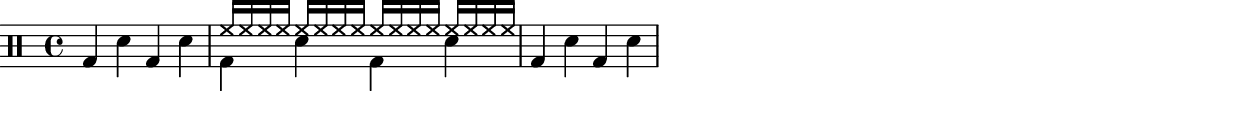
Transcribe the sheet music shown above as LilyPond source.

%% Generated by lilypond-book.py
%% Options: [exampleindent=10.16\mm,indent=0\mm,line-width=160\mm]
\include "lilypond-book-preamble.ly"


% ****************************************************************
% Start cut-&-pastable-section
% ****************************************************************



\paper {
  indent = 0\mm
  line-width = 160\mm
  % offset the left padding, also add 1mm as lilypond creates cropped
  % images with a little space on the right
  line-width = #(- line-width (* mm  3.000000) (* mm 1))
}

\layout {
  
}





% ****************************************************************
% ly snippet:
% ****************************************************************
\sourcefilename "/home/karlin/lilypond-git/input/regression/automatic-polyphony-drumstaff.ly"
\sourcefileline 0
\version "2.16.0"

\header{ texidoc = "In a DrumStaff, automatic polyphony can be used without
                    explicitly initializing separate voices."
       }

\score {
  \new DrumStaff {
    \drummode {
      bd4 sn4 bd4 sn4
      << { \repeat unfold 16 hh16 } \\ { bd4 sn4 bd4 sn4 } >>
      bd4 sn4 bd4 sn4
    }
  }
}



% ****************************************************************
% end ly snippet
% ****************************************************************
